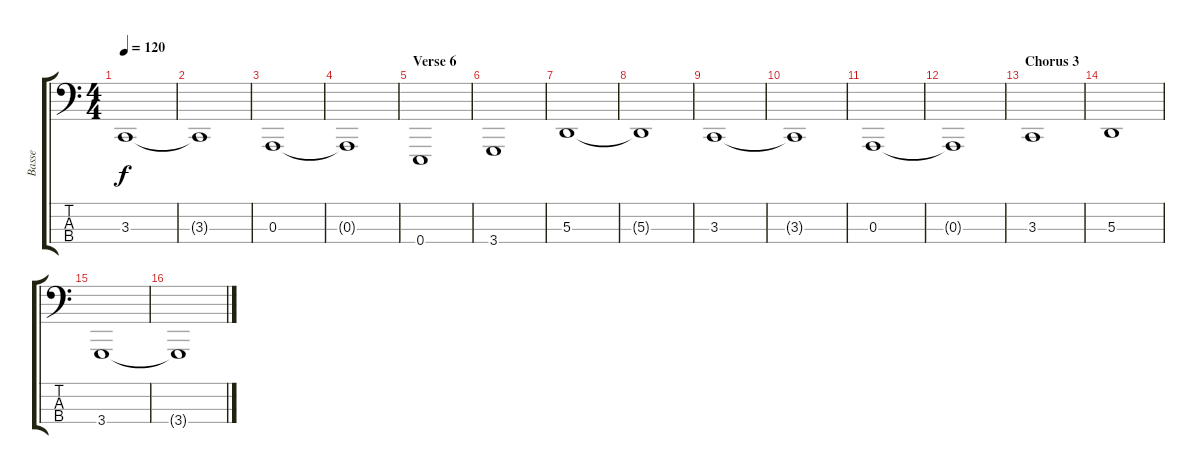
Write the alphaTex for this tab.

\track ("Basse" "Basse") {instrument lead8bassandlead}
\staff {score tabs}
\tuning (G2 D2 A1 E1) {hide}
\ts (4 4)
\tempo 120
\clef f4
\ks c
3.3.1{dy f} |
3.3{t}.1 |
0.3.1 |
0.3{t}.1 |
\section ("" "Verse 6")
0.4.1 |
3.4.1 |
5.3.1 |
5.3{t}.1 |
3.3.1 |
3.3{t}.1 |
0.3.1 |
0.3{t}.1 |
\section ("" "Chorus 3")
3.3.1 |
5.3.1 |
3.4.1 |
3.4{t}.1
